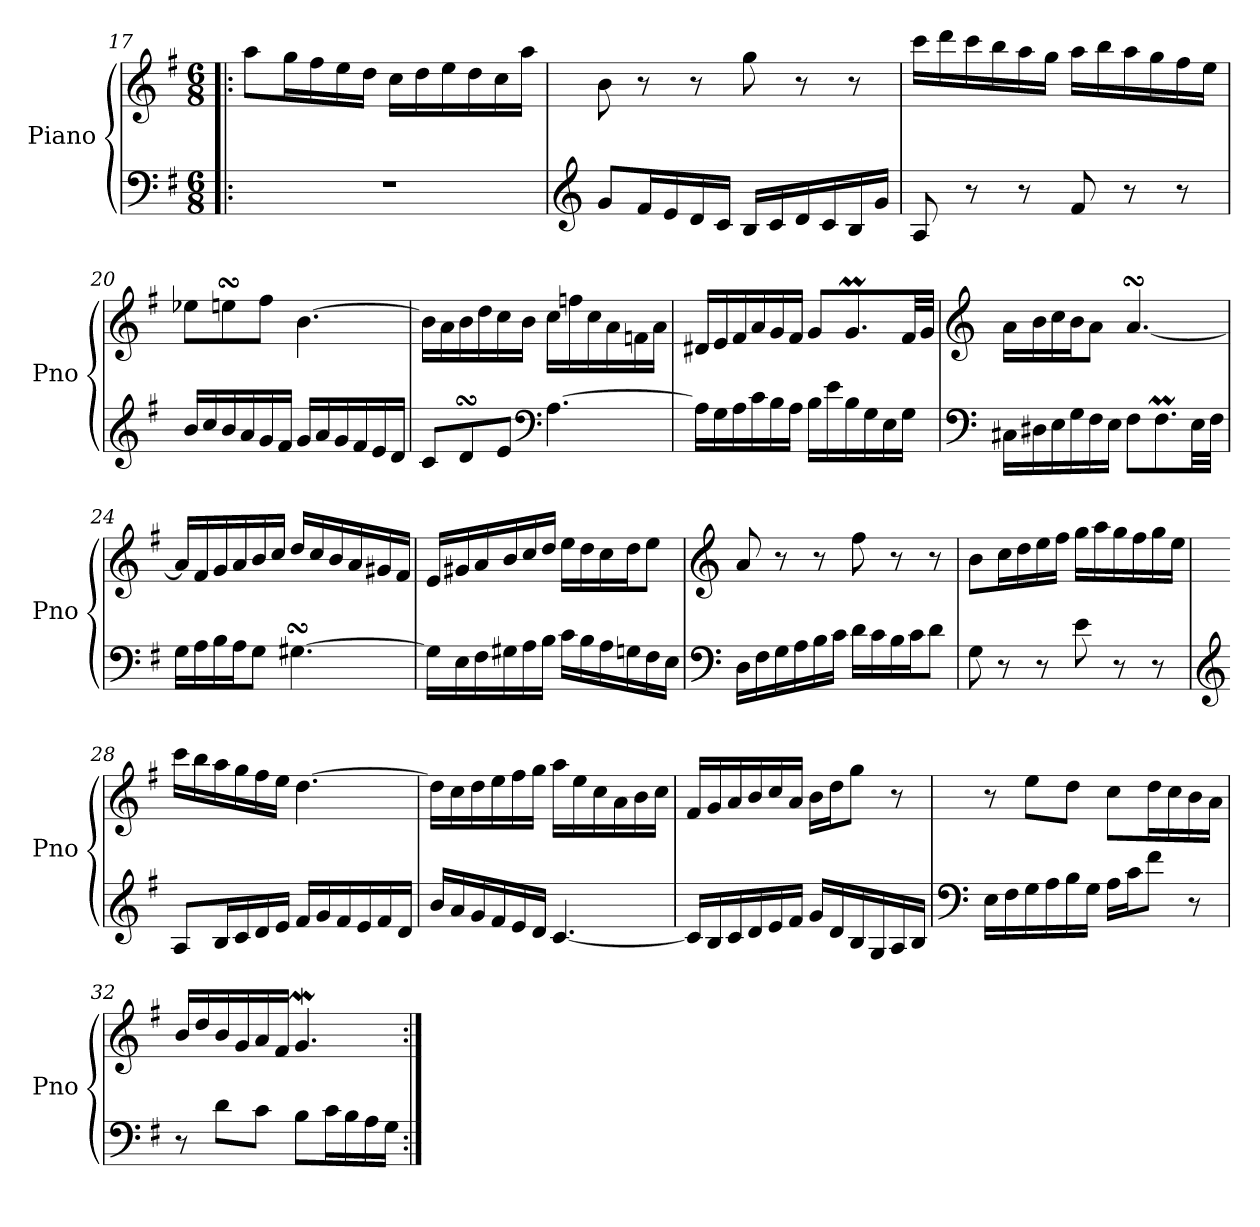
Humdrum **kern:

**kern	**kern
*part1	*part1
*staff2	*staff1
*I"Piano	*
*I'Pno	*
!!LO:PB:g=z
*clefF4	*clefG2
*k[f#]	*k[f#]
*M6/8	*M6/8
=17!|:	=17!|:
2.r	8aa\L
.	16gg\L
.	16ff#\
.	16ee\
.	16dd\JJ
.	16cc\LL
.	16dd\
.	16ee\
.	16dd\
.	16cc\
.	16aa\JJ
=18	=18
*clefG2	*
8g/L	8b\
16f#/L	8r
16e/	.
16d/	8r
16c/JJ	.
16B/LL	8gg\
16c/	.
16d/	8r
16c/	.
16B/	8r
16g/JJ	.
=19	=19
8A/	16ccc\LL
.	16ddd\
8r	16ccc\
.	16bb\
8r	16aa\
.	16gg\JJ
8f#/	16aa\LL
.	16bb\
8r	16aa\
.	16gg\
8r	16ff#\
.	16ee\JJ
!!LO:LB:g=z
=20	=20
16b/LL	8ee-X\L
16cc/	.
16b/	8eensSSS\
16a/	.
16g/	8ff#\J
16f#/JJ	.
16g/LL	[4.b\
16a/	.
16g/	.
16f#/	.
16e/	.
16d/JJ	.
=21	=21
8c/L	16b\LL]
.	16a\
8dsSSS/	16b\
.	16dd\
8e/J	16cc\
.	16b\JJ
*clefF4	*
[4.A\	16cc\LL
.	16ffn\
.	16cc\
.	16a\
.	16fn\
.	16a\JJ
=22	=22
16A\LL]	16d#X/LL
16G\	16e/
16A\	16f#/
16c\	16a/
16B\	16g/
16A\JJ	16f#/JJ
16B\LL	8g/L
16e\	.
16B\	8.gM/
16G\	.
16E\	.
16G\JJ	32f#/LL
.	32g/JJJ
!!LO:LB:g=z
=23	=23
*clefF4	*clefG2
16C#X\LL	16a\LL
16D#X\	16b\
16E\	16cc\
16G\	16b\J
16F#\	8a\J
16E\JJ	.
8F#\L	[4.asSSS/
8.F#m\	.
32E\LL	.
32F#\JJJ	.
=24	=24
16G\LL	16a/LL]
16A\	16f#/
16B\	16g/
16A\J	16a/
8G\J	16b/
.	16cc/JJ
[4.G#XsSsS\	16dd/LL
.	16cc/
.	16b/
.	16a/
.	16g#X/
.	16f#/JJ
=25	=25
16G#\LL]	16e/LL
16E\	16g#X/
16F#\	16a/
16G#X\	16b/
16A\	16cc/
16B\JJ	16dd/JJ
16c\LL	16ee\LL
16B\	16dd\
16A\	16cc\
16Gn\	16dd\J
16F#\	8ee\J
16E\JJ	.
!!LO:LB:g=z
=26	=26
*clefF4	*clefG2
16D\LL	8a/
16F#\	.
16G\	8r
16A\	.
16B\	8r
16c\JJ	.
16d\LL	8ff#\
16c\	.
16B\	8r
16c\J	.
8d\J	8r
=27	=27
8G\	8b\L
8r	16cc\L
.	16dd\
8r	16ee\
.	16ff#\JJ
8e\	16gg\LL
.	16aa\
8r	16gg\
.	16ff#\
8r	16gg\
.	16ee\JJ
=28	=28
*clefG2	*
8A/L	16ccc\LL
.	16bb\
16B/L	16aa\
16c/	16gg\
16d/	16ff#\
16e/JJ	16ee\JJ
16f#/LL	[4.dd\
16g/	.
16f#/	.
16e/	.
16f#/	.
16d/JJ	.
!!LO:LB:g=z
=29	=29
16b/LL	16dd\LL]
16a/	16cc\
16g/	16dd\
16f#/	16ee\
16e/	16ff#\
16d/JJ	16gg\JJ
[4.c/	16aa\LL
.	16ee\
.	16cc\
.	16a\
.	16b\
.	16cc\JJ
=30	=30
16c/LL]	16f#/LL
16B/	16g/
16c/	16a/
16d/	16b/
16e/	16cc/
16f#/JJ	16a/JJ
16g/LL	16b\LL
16d/	16dd\J
16B/	8gg\J
16G/	.
16A/	8r
16B/JJ	.
=31	=31
*clefF4	*
16E\LL	8r
16F#\	.
16G\	8ee\L
16A\	.
16B\	8dd\J
16G\JJ	.
16A\LL	8cc\L
16c\J	.
8f#\J	16dd\L
.	16cc\
8r	16b\
.	16a\JJ
=32	=32
8r	16b/LL
.	16dd/
8d\L	16b/
.	16g/
8c\J	16a/
.	16f#/JJ
8B\L	4.gw/
16c\L	.
16B\	.
16A\	.
16G\JJ	.
=:|!	=:|!
*-	*-
